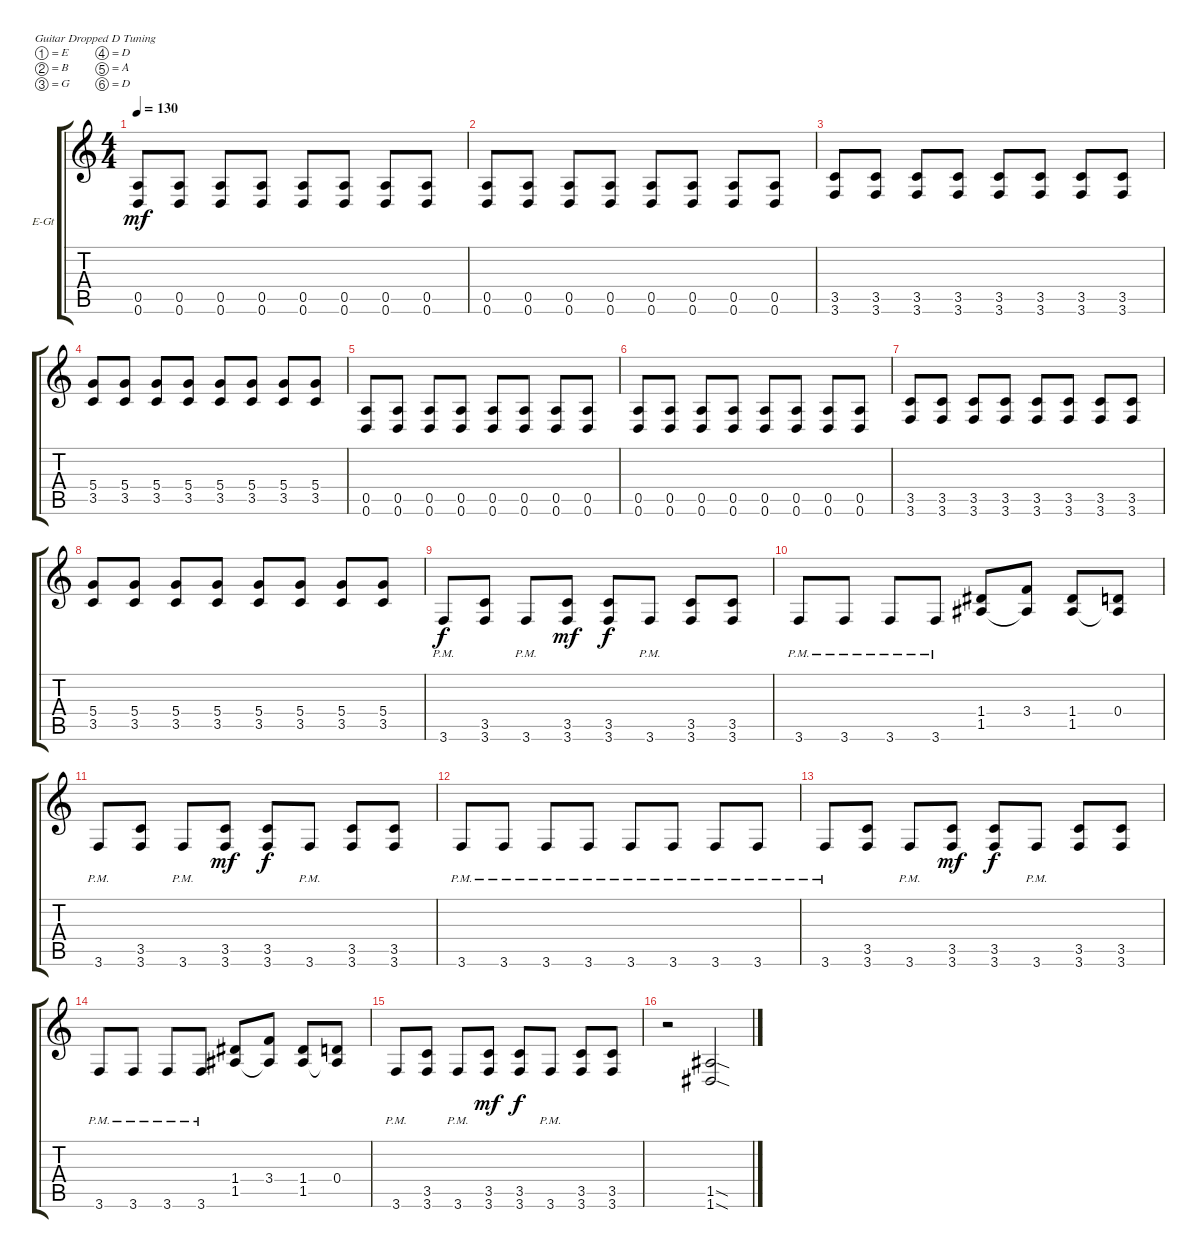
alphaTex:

\defaultSystemsLayout 4
\bracketExtendMode groupsimilarinstruments
\firstSystemTrackNameOrientation horizontal
\otherSystemsTrackNameOrientation horizontal
\track ("Electric Guitar" "E-Gt") {instrument distortionguitar}
\staff {score tabs}
\tuning (E4 B3 G3 D3 A2 D2)
\ts (4 4)
\scale
0.212625
\tempo 130
\accidentals auto
\clef g2
\ottava regular
\simile none
\scale
0.333333
\ks c
(0.6 0.5).8{dy mf} (0.6 0.5).8 (0.6 0.5).8 (0.6 0.5).8 (0.6 0.5).8 (0.6 0.5).8 (0.6 0.5).8 (0.6 0.5).8 |
\scale
0.590843
\scale
0.333333 (0.5 0.6).8 (0.5 0.6).8 (0.5 0.6).8 (0.5 0.6).8 (0.5 0.6).8 (0.5 0.6).8 (0.5 0.6).8 (0.5 0.6).8 |
\scale
0.0903095
\scale
0.333333 (3.6 3.5).8 (3.6 3.5).8 (3.6 3.5).8 (3.6 3.5).8 (3.6 3.5).8 (3.6 3.5).8 (3.6 3.5).8 (3.6 3.5).8 |
\scale
0.106272
\scale
0.333333 (3.5 5.4).8 (3.5 5.4).8 (3.5 5.4).8 (3.5 5.4).8 (3.5 5.4).8 (3.5 5.4).8 (3.5 5.4).8 (3.5 5.4).8 |
\scale
0.333333 (0.6 0.5).8 (0.6 0.5).8 (0.6 0.5).8 (0.6 0.5).8 (0.6 0.5).8 (0.6 0.5).8 (0.6 0.5).8 (0.6 0.5).8 |
\scale
0.333333 (0.5 0.6).8 (0.5 0.6).8 (0.5 0.6).8 (0.5 0.6).8 (0.5 0.6).8 (0.5 0.6).8 (0.5 0.6).8 (0.5 0.6).8 |
\scale
0.333333 (3.6 3.5).8 (3.6 3.5).8 (3.6 3.5).8 (3.6 3.5).8 (3.6 3.5).8 (3.6 3.5).8 (3.6 3.5).8 (3.6 3.5).8 |
\scale
0.333333 (3.5 5.4).8 (3.5 5.4).8 (3.5 5.4).8 (3.5 5.4).8 (3.5 5.4).8 (3.5 5.4).8 (3.5 5.4).8 (3.5 5.4).8 |
\scale
0.333333 3.6{pm}.8{dy f} (3.5 3.6).8 3.6{pm}.8 (3.5 3.6).8{dy mf} (3.5 3.6).8{dy f} 3.6{pm}.8 (3.5 3.6).8 (3.5 3.6).8 |
\scale
0.333333 3.6{pm}.8 3.6{pm}.8 3.6{pm}.8 3.6{pm}.8 (1.4 1.5).8 (3.4 1.5{t}).8 (1.4 1.5).8 (0.4 1.5{t}).8 |
\scale
0.333333 3.6{pm}.8 (3.5 3.6).8 3.6{pm}.8 (3.5 3.6).8{dy mf} (3.5 3.6).8{dy f} 3.6{pm}.8 (3.5 3.6).8 (3.5 3.6).8 |
\scale
0.333333 3.6{pm}.8 3.6{pm}.8 3.6{pm}.8 3.6{pm}.8 3.6{pm}.8 3.6{pm}.8 3.6{pm}.8 3.6{pm}.8 |
\scale
0.333333 3.6{pm}.8 (3.5 3.6).8 3.6{pm}.8 (3.5 3.6).8{dy mf} (3.5 3.6).8{dy f} 3.6{pm}.8 (3.5 3.6).8 (3.5 3.6).8 |
\scale
0.333333 3.6{pm}.8 3.6{pm}.8 3.6{pm}.8 3.6{pm}.8 (1.4 1.5).8 (3.4 1.5{t}).8 (1.4 1.5).8 (0.4 1.5{t}).8 |
\scale
0.333333 3.6{pm}.8 (3.5 3.6).8 3.6{pm}.8 (3.5 3.6).8{dy mf} (3.5 3.6).8{dy f} 3.6{pm}.8 (3.5 3.6).8 (3.5 3.6).8 |
\scale
0.333333 r.2 (1.5{sod} 1.6{sod}).2
